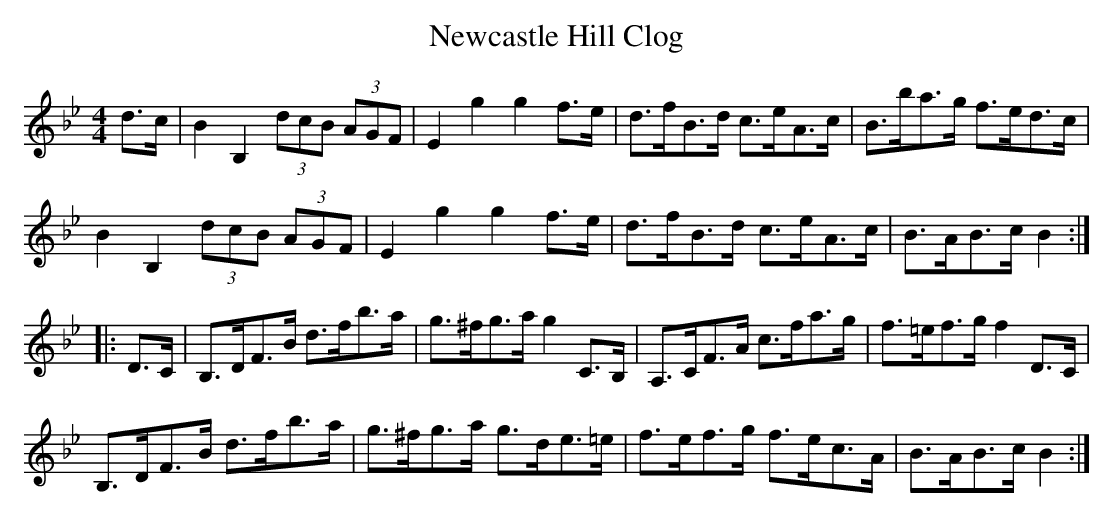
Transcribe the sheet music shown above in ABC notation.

X:1
T:Newcastle Hill Clog
M:4/4
L:1/8
K:Bb
d>c|B2B,2 (3dcB (3AGF|E2g2 g2f>e|d>fB>d c>eA>c|B>ba>g f>ed>c|
B2B,2 (3dcB (3AGF|E2g2 g2f>e|d>fB>d c>eA>c|B>AB>c B2:|
|:D>C|B,>DF>B d>fb>a|g>^fg>a g2C>B,|A,>CF>A c>fa>g|f>=ef>g f2D>C|
B,>DF>B d>fb>a|g>^fg>a g>de>=e|f>ef>g f>ec>A|B>AB>c B2:|]
